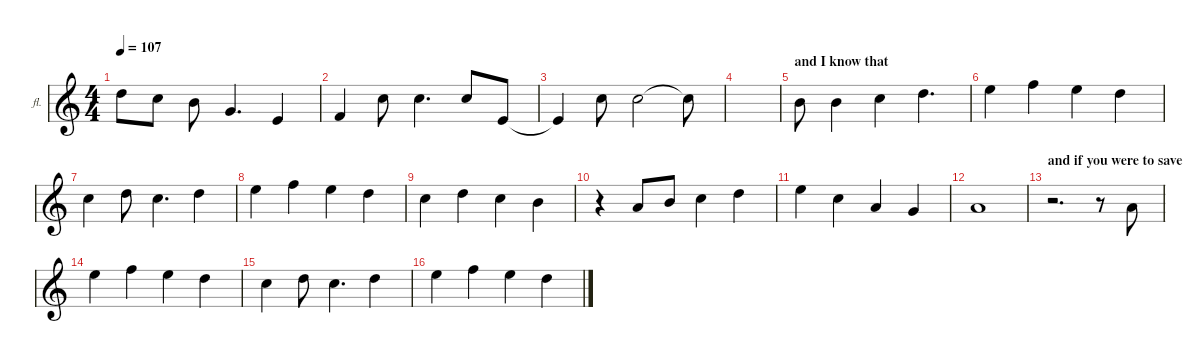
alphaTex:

\defaultSystemsLayout 4
\hideDynamics
\bracketExtendMode nobrackets
\firstSystemTrackNameOrientation horizontal
\otherSystemsTrackNameOrientation horizontal
\track ("Flute" "fl.") {solo instrument flute}
\staff {score}
\tuning (E4 B3 G3 D3 A2 E2)
\ts (4 4)
\tempo 107
\clef g2
\ks aminor
10.1.8{dy f beam Down} 8.1.8{beam Down} 7.1.8{beam Down} 3.1.4{d beam Up} 5.2.4{beam Up} |
1.1.4{beam Up} 8.1.8{beam Down} 8.1.4{d beam Down} 8.1.8{beam Up} 0.1.8{beam Up} |
0.1{t}.4{beam Up} 8.1.8{beam Down} 8.1.2{beam Down} 8.1{t}.8{beam Down} |
|
\section ("" "and I know that")
7.1.8{beam Down} 7.1.4{beam Down} 8.1.4{beam Down} 15.2.4{d beam Down} |
12.1.4{dy mf beam Down} 13.1.4{beam Down} 12.1.4{beam Down} 10.1.4{beam Down} |
8.1.4{beam Down} 10.1.8{beam Down} 8.1.4{d beam Down} 10.1.4{beam Down} |
12.1.4{beam Down} 13.1.4{beam Down} 12.1.4{beam Down} 10.1.4{beam Down} |
8.1.4{beam Down} 10.1.4{beam Down} 8.1.4{beam Down} 7.1.4{beam Down} |
r.4{beam Down} 5.1.8{beam Up} 7.1.8{beam Up} 8.1.4{beam Down} 10.1.4{beam Down} |
12.1.4{beam Down} 8.1.4{beam Down} 5.1.4{beam Up} 8.2.4{beam Up} |
10.2.1{beam Up} |
\section ("" "and if you were to save")
r.2{d beam Down} r.8{beam Down} 5.1.8{beam Up} |
12.1.4{beam Down} 13.1.4{beam Down} 12.1.4{beam Down} 10.1.4{beam Down} |
8.1.4{beam Down} 10.1.8{beam Down} 8.1.4{d beam Down} 10.1.4{beam Down} |
12.1.4{beam Down} 13.1.4{beam Down} 12.1.4{beam Down} 10.1.4{beam Down}
